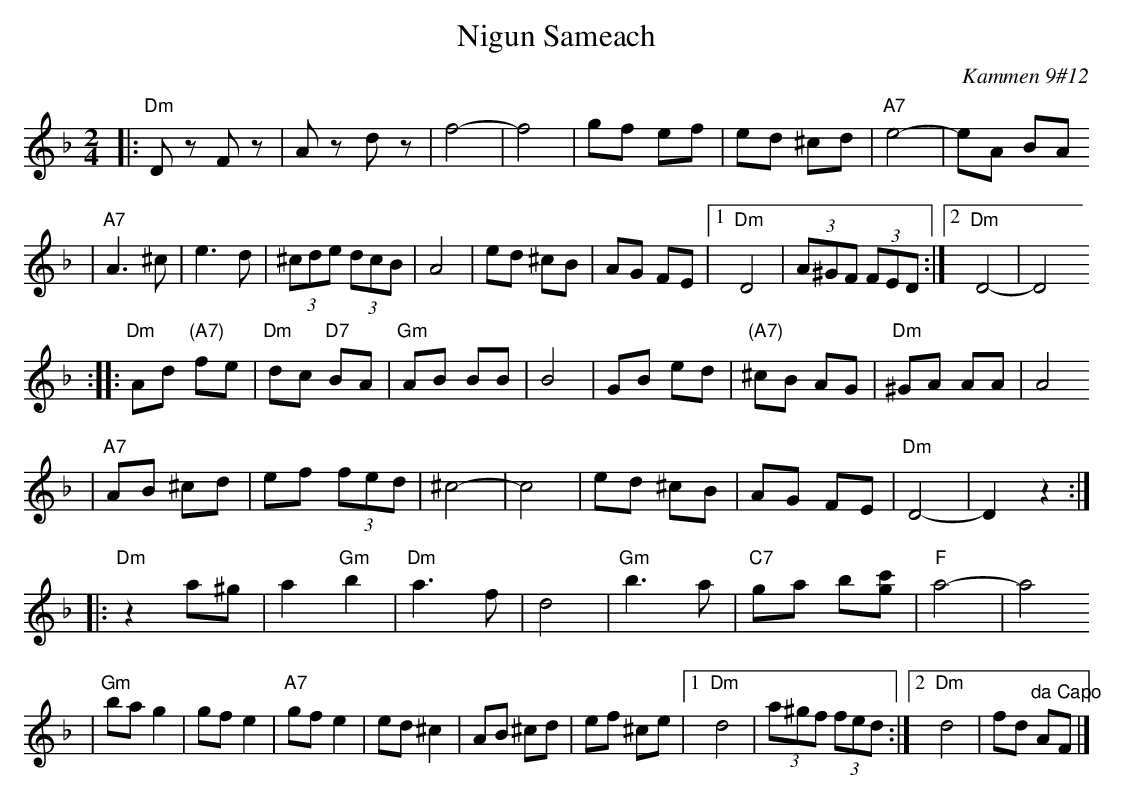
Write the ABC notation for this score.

X:1
T: Nigun Sameach
O: Kammen 9#12
M: 2/4
L: 1/8
K: Dm
|: "Dm"Dz Fz | Az dz | f4- | f4 \
| gf ef | ed ^cd | "A7"e4- | eA BA
| "A7"A3 ^c| e3 d | (3^cde (3dcB | A4 | ed ^cB \
| AG FE |1 "Dm"D4 | (3A^GF (3FED :|2 "Dm"D4- | D4
:: "Dm"Ad "(A7)"fe | "Dm"dc "D7"BA | "Gm"AB BB | B4 \
| GB ed | "(A7)"^cB AG | "Dm"^GA AA | A4
| "A7"AB ^cd | ef (3fed | ^c4- | c4 \
| ed ^cB | AG FE | "Dm"D4- | D2 z2 ::
  "Dm"z2 a^g | a2 "Gm"b2 | "Dm"a3 f | d4 \
| "Gm"b3 a | "C7"ga b[c'g] | "F"a4- | a4
| "Gm"ba g2  | gf e2 | "A7"gf e2 |  ed ^c2 \
| AB ^cd | ef  ^ce |1 "Dm"d4 | (3a^gf (3fed :|2 "Dm"d4 | fd "^da Capo"AF |]
